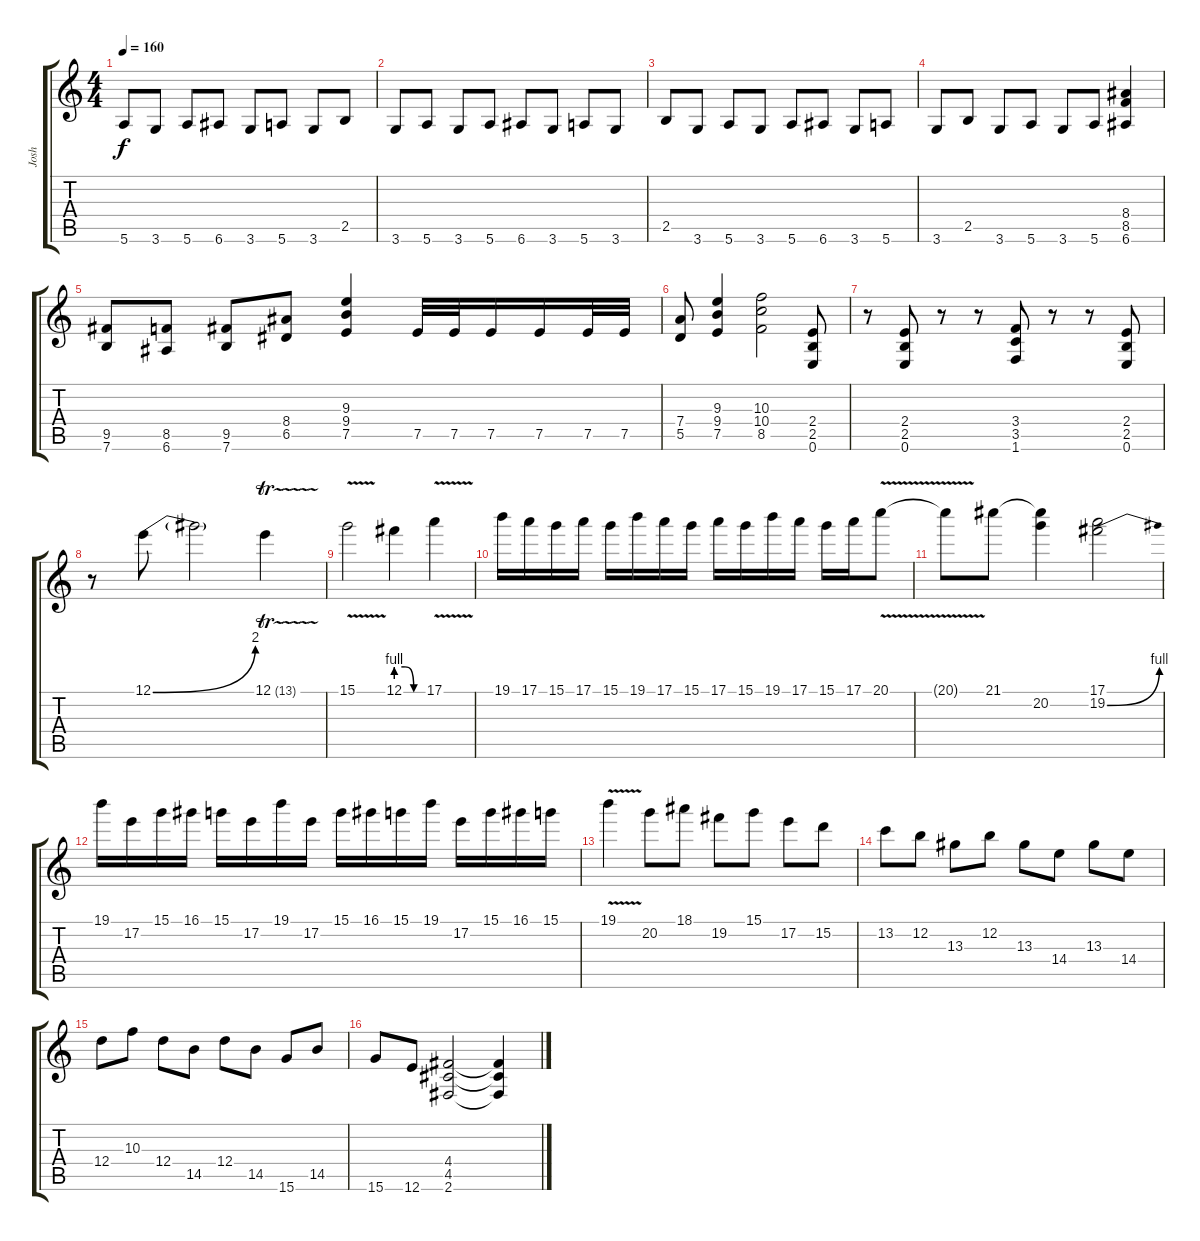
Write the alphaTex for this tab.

\track ("Josh" "Josh") {instrument distortionguitar}
\staff {score tabs}
\tuning (E4 B3 G3 D3 A2 E2) {hide}
\ts (4 4)
\tempo 160
\clef g2
\ks c
5.6.8{dy f} 3.6.8 5.6.8 6.6.8 3.6.8 5.6.8 3.6.8 2.5.8 |
3.6.8 5.6.8 3.6.8 5.6.8 6.6.8 3.6.8 5.6.8 3.6.8 |
2.5.8 3.6.8 5.6.8 3.6.8 5.6.8 6.6.8 3.6.8 5.6.8 |
3.6.8 2.5.8 3.6.8 5.6.8 3.6.8 5.6.8 (8.4 8.5 6.6).4 |
(9.5 7.6).8 (8.5 6.6).8 (9.5 7.6).8 (8.4 6.5).8 (9.3 9.4 7.5).4 7.5.32 7.5.32 7.5.16 7.5.16 7.5.32 7.5.32 |
(7.4 5.5).8 (9.3 9.4 7.5).4 (10.3 10.4 8.5).2 (2.4 2.5 0.6).8 |
r.8 (2.4 2.5 0.6).8 r.8 r.8 (3.4 3.5 1.6).8 r.8 r.8 (2.4 2.5 0.6).8 |
r.8 12.1{be (bend 0 0 60 8)}.8 12.1{t}.2 12.1{tr (13 16)}.4 |
15.1{v}.2 12.1{be (custom 0 4 20 4 40 0 60 0)}.4 17.1{v}.4 |
19.1.16 17.1.16 15.1.16 17.1.16 15.1.16 19.1.16 17.1.16 15.1.16 17.1.16 15.1.16 19.1.16 17.1.16 15.1.16 17.1.16 20.1{v}.8 |
20.1{t}.8 21.1.8 (21.1{t} 20.2).4 (17.1 19.2{be (bend 0 0 60 4)}).2 |
19.1.16 17.2.16 15.1.16 16.1.16 15.1.16 17.2.16 19.1.16 17.2.16 15.1.16 16.1.16 15.1.16 19.1.16 17.2.16 15.1.16 16.1.16 15.1.16 |
19.1{v}.4 20.2.8 18.1.8 19.2.8 15.1.8 17.2.8 15.2.8 |
13.2.8 12.2.8 13.3.8 12.2.8 13.3.8 14.4.8 13.3.8 14.4.8 |
12.4.8 10.3.8 12.4.8 14.5.8 12.4.8 14.5.8 15.6.8 14.5.8 |
15.6.8 12.6.8 (4.4 4.5 2.6).2 (4.4{t} 4.5{t} 2.6{t}).4
